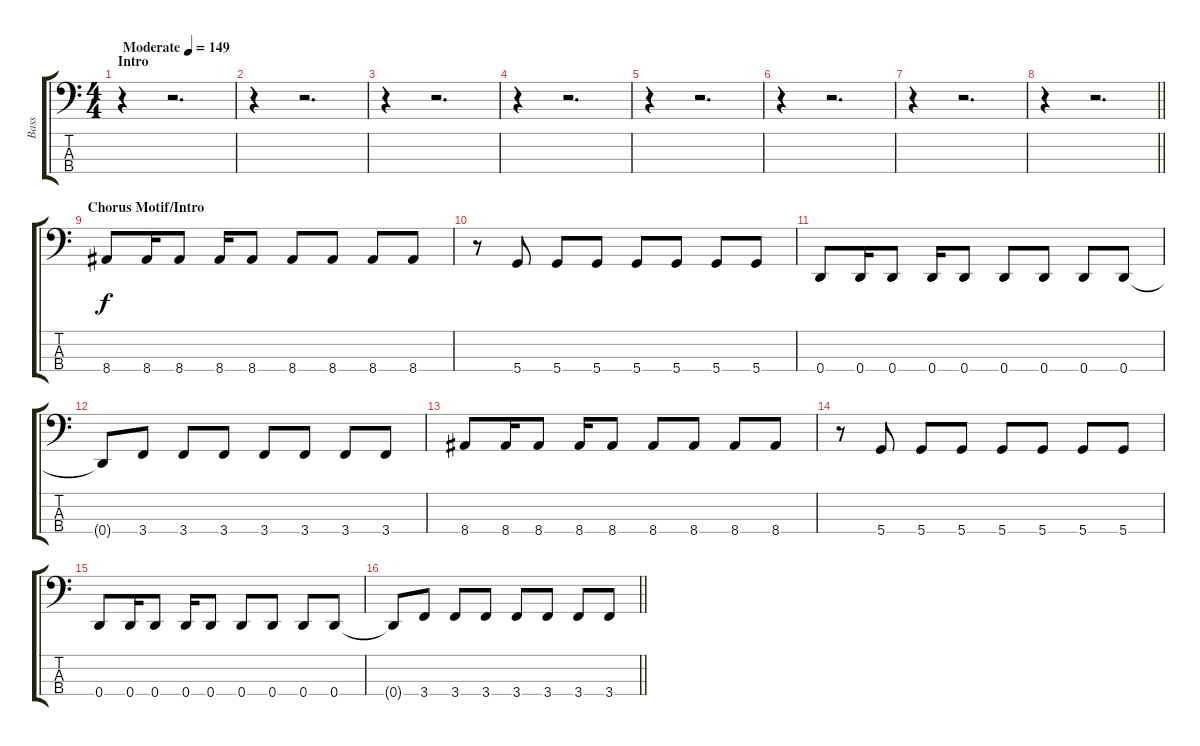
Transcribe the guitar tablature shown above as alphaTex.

\track ("Bass" "Bass") {instrument electricbassfinger}
\staff {score tabs}
\tuning (G2 D2 A1 D1) {hide}
\ts (4 4)
\section ("" "Intro")
\tempo (149 "Moderate")
\clef f4
\ks c
r.4{dy f instrument electricbassfinger} r.2{d} |
r.4 r.2{d} |
r.4 r.2{d} |
r.4 r.2{d} |
r.4 r.2{d} |
r.4 r.2{d} |
r.4 r.2{d} |
\barLineRight lightlight
r.4 r.2{d} |
\section ("" "Chorus Motif/Intro")
8.4.8 8.4.16 8.4.8 8.4.16 8.4.8 8.4.8 8.4.8 8.4.8 8.4.8 |
r.8 5.4.8 5.4.8 5.4.8 5.4.8 5.4.8 5.4.8 5.4.8 |
0.4.8 0.4.16 0.4.8 0.4.16 0.4.8 0.4.8 0.4.8 0.4.8 0.4.8 |
0.4{t}.8 3.4.8 3.4.8 3.4.8 3.4.8 3.4.8 3.4.8 3.4.8 |
8.4.8 8.4.16 8.4.8 8.4.16 8.4.8 8.4.8 8.4.8 8.4.8 8.4.8 |
r.8 5.4.8 5.4.8 5.4.8 5.4.8 5.4.8 5.4.8 5.4.8 |
0.4.8 0.4.16 0.4.8 0.4.16 0.4.8 0.4.8 0.4.8 0.4.8 0.4.8 |
\barLineRight lightlight
0.4{t}.8 3.4.8 3.4.8 3.4.8 3.4.8 3.4.8 3.4.8 3.4.8
